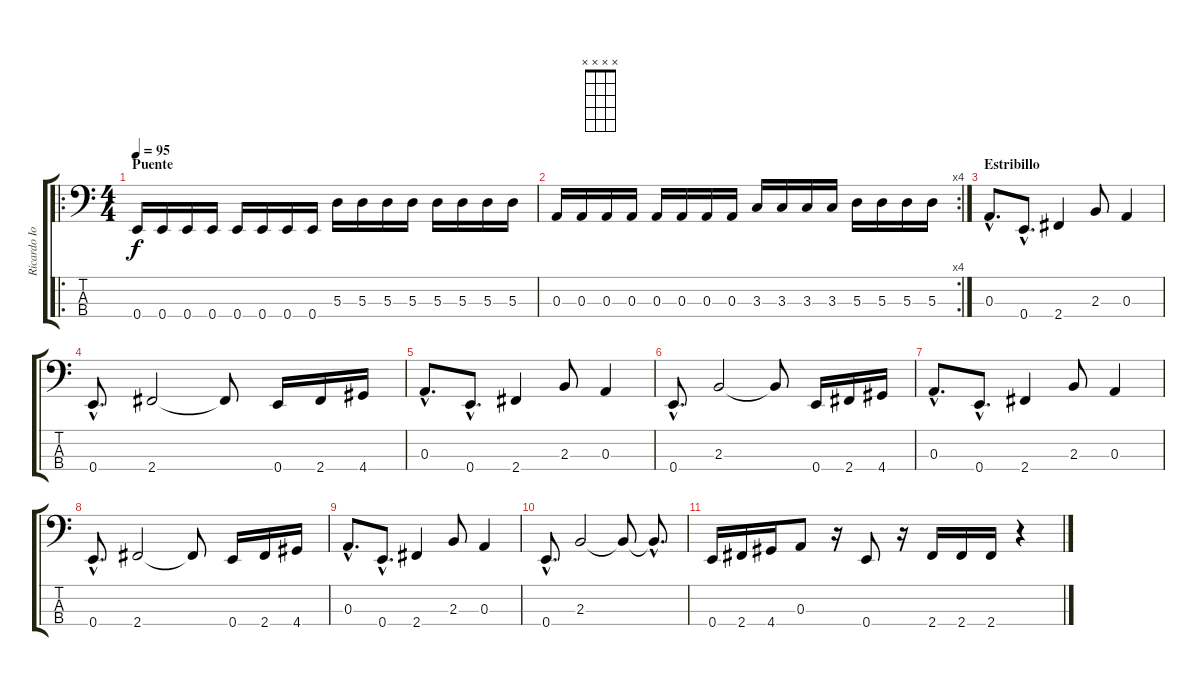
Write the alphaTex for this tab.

\track ("Ricardo Iorio (bajo)" "Ricardo Io") {instrument electricbassfinger}
\staff {score tabs}
\tuning (G2 D2 A1 E1) {hide}
\chord ("" x x x x) {firstfret 0}
\ro
\ts (4 4)
\section ("" "Puente")
\tempo 95
\clef f4
\ks c
0.4.16{dy f} 0.4.16 0.4.16 0.4.16 0.4.16 0.4.16 0.4.16 0.4.16 5.3.16 5.3.16 5.3.16 5.3.16 5.3.16 5.3.16 5.3.16 5.3.16 |
\rc 4
0.3.16 0.3.16 0.3.16 0.3.16 0.3.16 0.3.16 0.3.16 0.3.16 3.3.16 3.3.16 3.3.16 3.3.16 5.3.16 5.3.16 5.3.16 5.3.16 |
\section ("" "Estribillo")
0.3{hac}.8{d} 0.4{hac}.8{d} 2.4.4 2.3.8 0.3.4 |
0.4{hac}.8{d} 2.4.2 2.4{t}.8 0.4.16 2.4.16 4.4.16 |
0.3{hac}.8{d} 0.4{hac}.8{d} 2.4.4 2.3.8 0.3.4 |
0.4{hac}.8{d} 2.3.2 2.3{t}.8 0.4.16 2.4.16 4.4.16 |
0.3{hac}.8{d} 0.4{hac}.8{d} 2.4.4 2.3.8 0.3.4 |
0.4{hac}.8{d} 2.4.2 2.4{t}.8 0.4.16 2.4.16 4.4.16 |
0.3{hac}.8{d} 0.4{hac}.8{d} 2.4.4 2.3.8 0.3.4 |
0.4{hac}.8{d} 2.3.2 2.3{t}.8 2.3{hac t}.8{d} |
0.4.16 2.4.16 4.4.16 0.3.8 r.16 0.4.8 r.16 2.4.16 2.4.16 2.4.16 r.4{ch ""}
